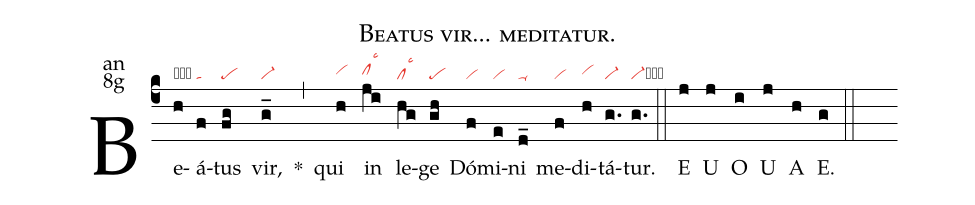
name:Beatus vir... meditatur.;
office-part:an;
mode:8g;
nabc-lines:1;
%%
(c4) Be(h|obvi)á(f|ta)tus(fg|pe) vir,(g_|vi-) <sp>*</sp>(,) qui(h|vihh) in(ji|clhhlsc3) le(hg|cllsc3)ge(gh|pe) Dó(f|vi)mi(e|vi)ni(d_|ta-) me(f|vi)di(h|vihh)tá(g.|vi-)tur.(g.|vi-cb) (::) <eu>E(j) U(j) O(i) U(j) A(h) E.</eu>(g) (::)
